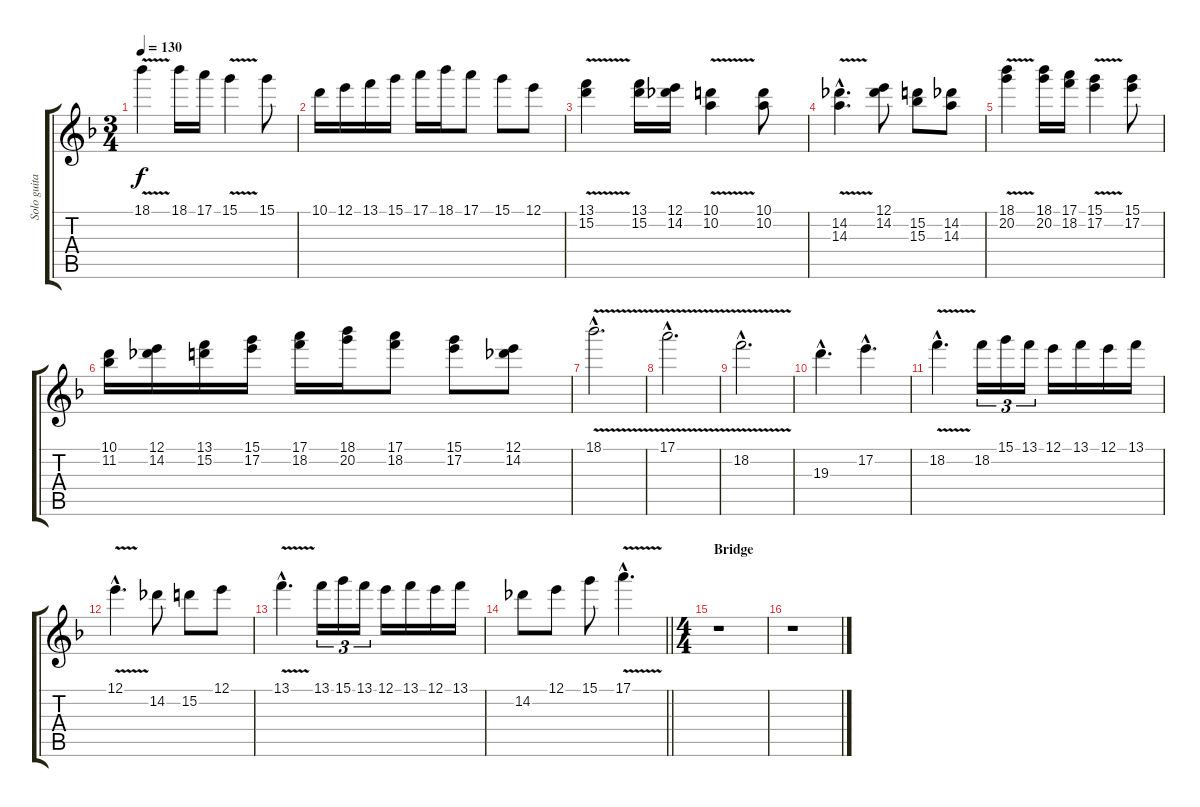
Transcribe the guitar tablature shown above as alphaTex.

\track ("Solo guitar" "Solo guita") {instrument overdrivenguitar}
\staff {score tabs}
\tuning (E4 B3 G3 D3 A2 E2) {hide}
\ts (3 4)
\tempo 130
\clef g2
\ks dminor
18.1{v}.4{dy f} 18.1.16 17.1.16 15.1{v}.4 15.1.8 |
10.1.16 12.1.16 13.1.16 15.1.16 17.1.16 18.1.16 17.1.8 15.1.8 12.1.8 |
(13.1{v} 15.2).4 (13.1 15.2).16 (12.1 14.2).16 (10.1{v} 10.2).4 (10.1 10.2).8 |
(14.2{v hac} 14.3{hac}).4{d} (12.1 14.2).8 (15.2 15.3).8 (14.2 14.3).8 |
(18.1{v} 20.2).4 (18.1 20.2).16 (17.1 18.2).16 (15.1{v} 17.2).4 (15.1 17.2).8 |
(10.1 11.2).16 (12.1 14.2).16 (13.1 15.2).16 (15.1 17.2).16 (17.1 18.2).16 (18.1 20.2).16 (17.1 18.2).8 (15.1 17.2).8 (12.1 14.2).8 |
18.1{v hac}.2{d} |
17.1{v hac}.2{d} |
18.2{v hac}.2{d} |
19.3{hac}.4{d} 17.2{hac}.4{d} |
18.2{v hac}.4{d} 18.2.16{tu (3 2)} 15.1.16{tu (3 2)} 13.1.16{tu (3 2)} 12.1.16 13.1.16 12.1.16 13.1.16 |
12.1{v hac}.4{d} 14.2.8 15.2.8 12.1.8 |
13.1{v hac}.4{d} 13.1.16{tu (3 2)} 15.1.16{tu (3 2)} 13.1.16{tu (3 2)} 12.1.16 13.1.16 12.1.16 13.1.16 |
\barLineRight lightlight
14.2.8 12.1.8 15.1.8 17.1{v hac}.4{d} |
\ts (4 4)
\section ("" "Bridge")
r.1 |
r.1
